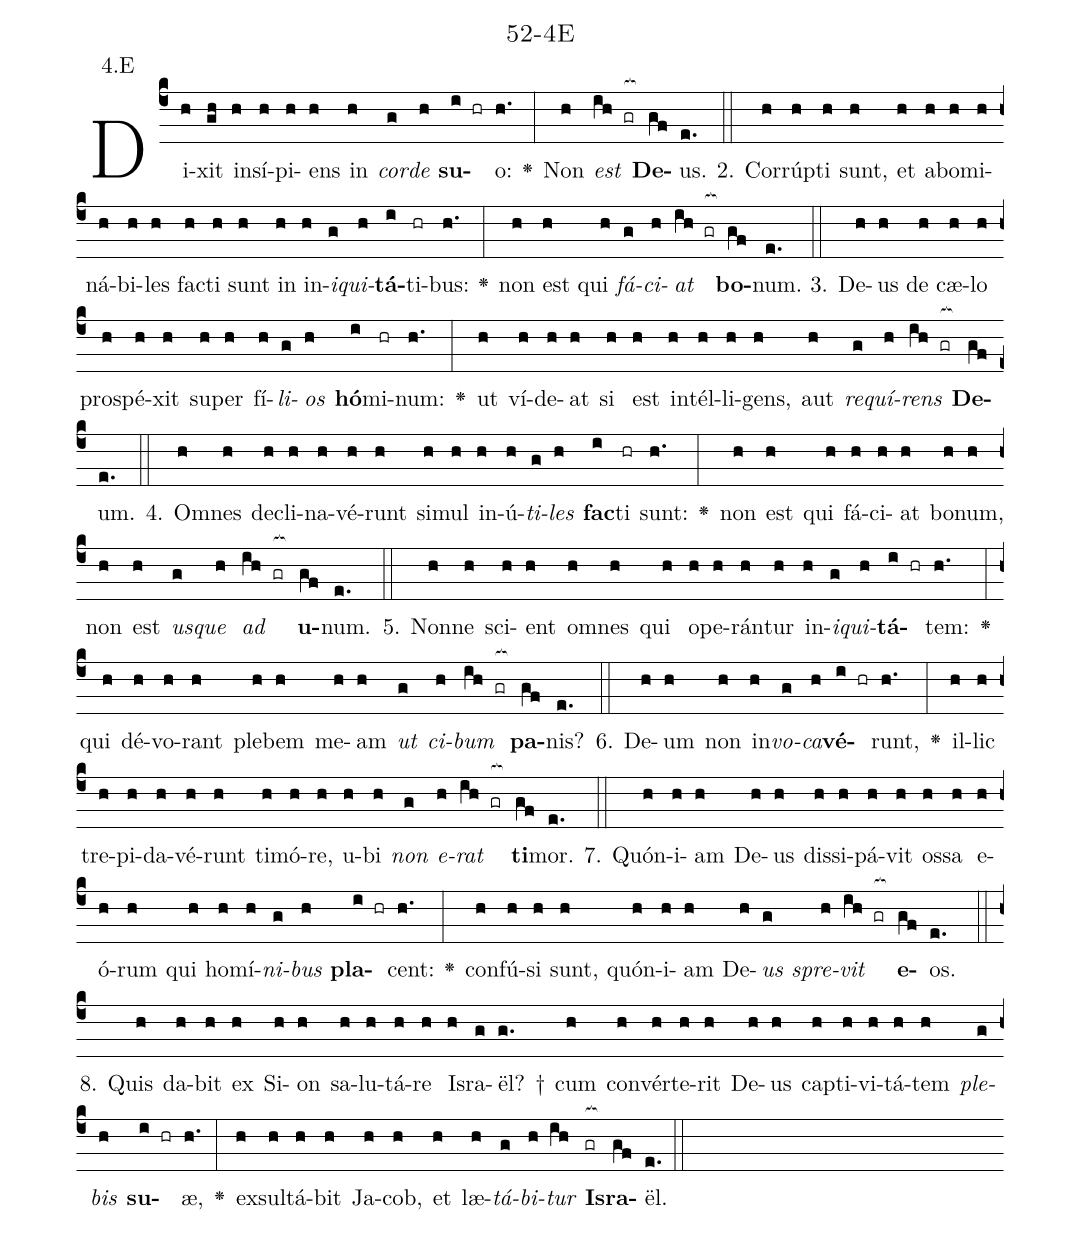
name: 52-4E;
annotation: 4.E;
%%
(c4)Di(h)xit(gh) in(h)sí(h)pi(h)ens(h) in(h) <i>cor</i>(g)<i>de</i>(h) <b>su</b>(i hr)o:(h.) <v>\greheightstar</v>(:) Non(h) <i>est</i>(ih gr[ocb:1{]) <b>De</b>(gf[ocb:0}])us.(e.) (::)
2. Cor(h)rúp(h)ti(h) sunt,(h) et(h) ab(h)o(h)mi(h)ná(h)bi(h)les(h) fac(h)ti(h) sunt(h) in(h) in(h)<i>i</i>(g)<i>qui</i>(h)<b>tá</b>(i)ti(hr)bus:(h.) <v>\greheightstar</v>(:) non(h) est(h) qui(h) <i>fá</i>(g)<i>ci</i>(h)<i>at</i>(ih gr[ocb:1{]) <b>bo</b>(gf[ocb:0}])num.(e.) (::)
3. De(h)us(h) de(h) cæ(h)lo(h) pro(h)spé(h)xit(h) su(h)per(h) fí(h)<i>li</i>(g)<i>os</i>(h) <b>hó</b>(i)mi(hr)num:(h.) <v>\greheightstar</v>(:) ut(h) ví(h)de(h)at(h) si(h) est(h) in(h)tél(h)li(h)gens,(h) aut(h) <i>re</i>(g)<i>quí</i>(h)<i>rens</i>(ih gr[ocb:1{]) <b>De</b>(gf[ocb:0}])um.(e.) (::)
4. Om(h)nes(h) de(h)cli(h)na(h)vé(h)runt(h) si(h)mul(h) in(h)ú(h)<i>ti</i>(g)<i>les</i>(h) <b>fac</b>(i)ti(hr) sunt:(h.) <v>\greheightstar</v>(:) non(h) est(h) qui(h) fá(h)ci(h)at(h) bo(h)num,(h) non(h) est(h) <i>us</i>(g)<i>que</i>(h) <i>ad</i>(ih gr[ocb:1{]) <b>u</b>(gf[ocb:0}])num.(e.) (::)
5. Non(h)ne(h) sci(h)ent(h) om(h)nes(h) qui(h) o(h)pe(h)rán(h)tur(h) in(h)<i>i</i>(g)<i>qui</i>(h)<b>tá</b>(i hr)tem:(h.) <v>\greheightstar</v>(:) qui(h) dé(h)vo(h)rant(h) ple(h)bem(h) me(h)am(h) <i>ut</i>(g) <i>ci</i>(h)<i>bum</i>(ih gr[ocb:1{]) <b>pa</b>(gf[ocb:0}])nis?(e.) (::)
6. De(h)um(h) non(h) in(h)<i>vo</i>(g)<i>ca</i>(h)<b>vé</b>(i hr)runt,(h.) <v>\greheightstar</v>(:) il(h)lic(h) tre(h)pi(h)da(h)vé(h)runt(h) ti(h)mó(h)re,(h) u(h)bi(h) <i>non</i>(g) <i>e</i>(h)<i>rat</i>(ih gr[ocb:1{]) <b>ti</b>(gf[ocb:0}])mor.(e.) (::)
7. Quón(h)i(h)am(h) De(h)us(h) dis(h)si(h)pá(h)vit(h) os(h)sa(h) e(h)ó(h)rum(h) qui(h) ho(h)mí(h)<i>ni</i>(g)<i>bus</i>(h) <b>pla</b>(i hr)cent:(h.) <v>\greheightstar</v>(:) con(h)fú(h)si(h) sunt,(h) quón(h)i(h)am(h) De(h)<i>us</i>(g) <i>spre</i>(h)<i>vit</i>(ih gr[ocb:1{]) <b>e</b>(gf[ocb:0}])os.(e.) (::)
8. Quis(h) da(h)bit(h) ex(h) Si(h)on(h) sa(h)lu(h)tá(h)re(h) Is(h)ra(g)ël? †(g.) cum(h) con(h)vér(h)te(h)rit(h) De(h)us(h) cap(h)ti(h)vi(h)tá(h)tem(h) <i>ple</i>(g)<i>bis</i>(h) <b>su</b>(i hr)æ,(h.) <v>\greheightstar</v>(:) ex(h)sul(h)tá(h)bit(h) Ja(h)cob,(h) et(h) læ(h)<i>tá</i>(g)<i>bi</i>(h)<i>tur</i>(ih) <b>Is</b>(gr[ocb:1{])<b>ra</b>(gf[ocb:0}])ël.(e.) (::)
